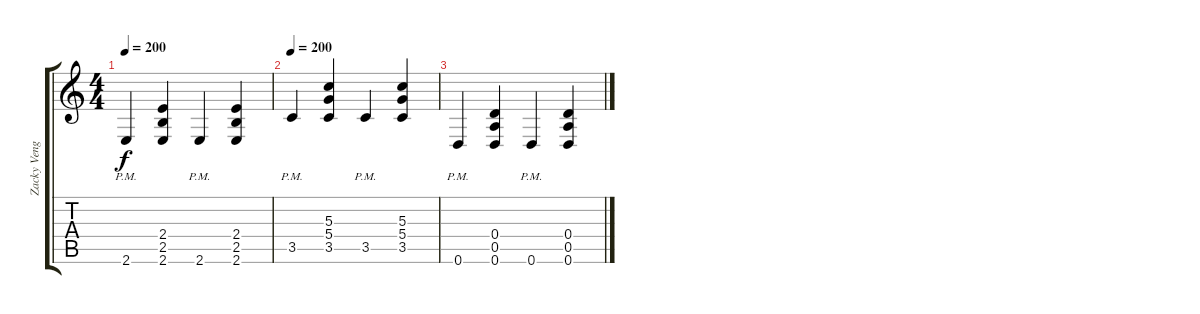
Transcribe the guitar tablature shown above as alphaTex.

\track ("Zacky Vengeance" "Zacky Veng") {instrument distortionguitar}
\staff {score tabs}
\tuning (E4 B3 G3 D3 A2 D2) {hide}
\ts (4 4)
\tempo 200
\clef g2
\ks c
2.6{pm}.4{dy f} (2.4 2.5 2.6).4 2.6{pm}.4 (2.4 2.5 2.6).4 |
\tempo 200
3.5{pm}.4 (5.3 5.4 3.5).4 3.5{pm}.4 (5.3 5.4 3.5).4 |
0.6{pm}.4 (0.4 0.5 0.6).4 0.6{pm}.4 (0.4 0.5 0.6).4
